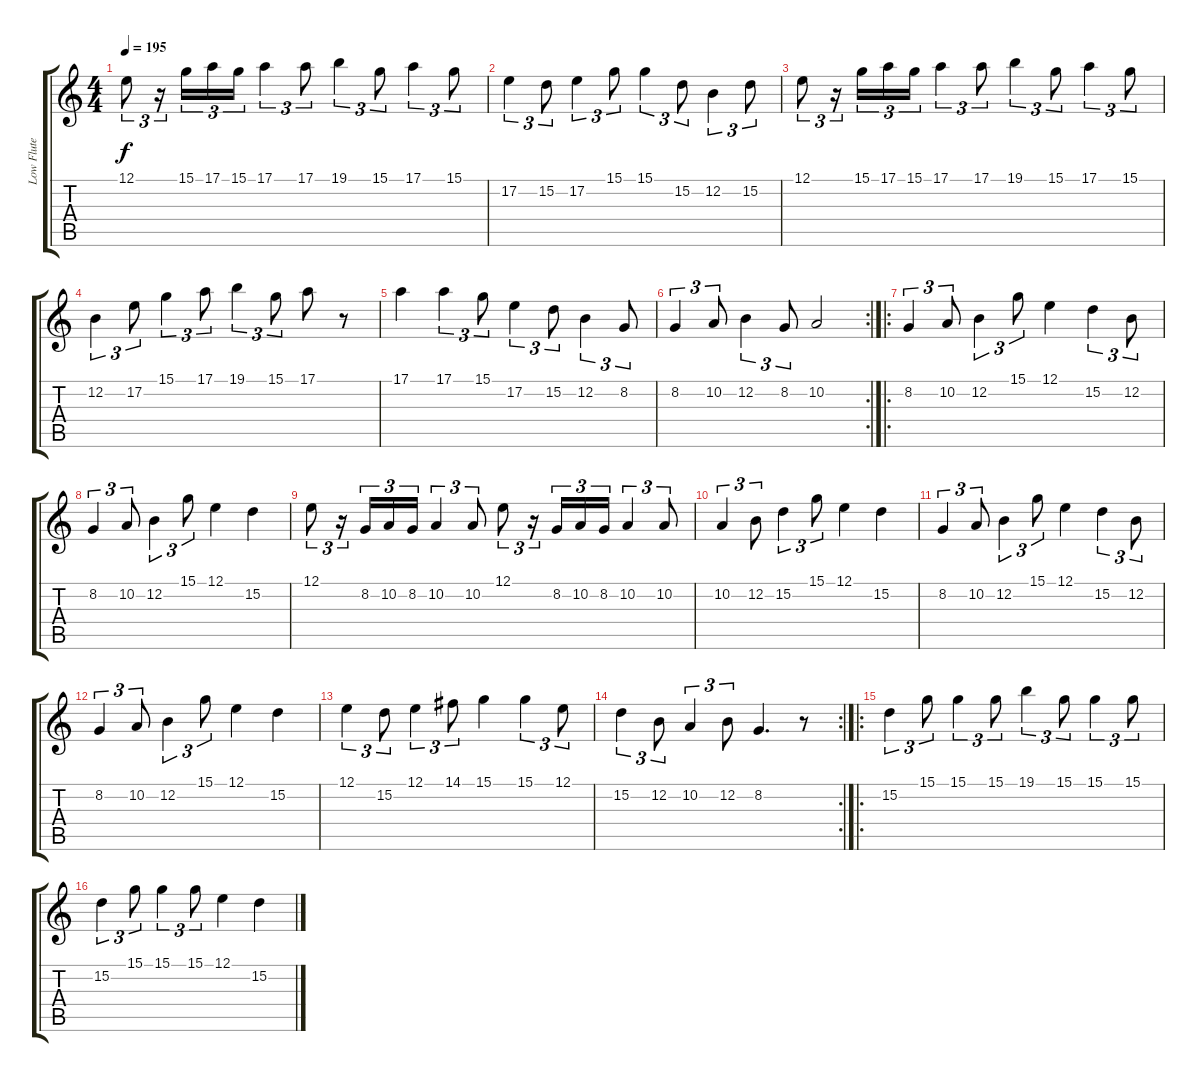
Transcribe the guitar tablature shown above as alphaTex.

\track ("Low Flute" "Low Flute") {instrument flute}
\staff {score tabs}
\tuning (E4 B3 G3 D3 A2 E2) {hide}
\ts (4 4)
\tempo 195
\clef g2
\ks c
12.1.8{tu (3 2) dy f} r.16{tu (3 2)} 15.1.16{tu (3 2)} 17.1.16{tu (3 2)} 15.1.16{tu (3 2)} 17.1.4{tu (3 2)} 17.1.8{tu (3 2)} 19.1.4{tu (3 2)} 15.1.8{tu (3 2)} 17.1.4{tu (3 2)} 15.1.8{tu (3 2)} |
17.2.4{tu (3 2)} 15.2.8{tu (3 2)} 17.2.4{tu (3 2)} 15.1.8{tu (3 2)} 15.1.4{tu (3 2)} 15.2.8{tu (3 2)} 12.2.4{tu (3 2)} 15.2.8{tu (3 2)} |
12.1.8{tu (3 2)} r.16{tu (3 2)} 15.1.16{tu (3 2)} 17.1.16{tu (3 2)} 15.1.16{tu (3 2)} 17.1.4{tu (3 2)} 17.1.8{tu (3 2)} 19.1.4{tu (3 2)} 15.1.8{tu (3 2)} 17.1.4{tu (3 2)} 15.1.8{tu (3 2)} |
12.2.4{tu (3 2)} 17.2.8{tu (3 2)} 15.1.4{tu (3 2)} 17.1.8{tu (3 2)} 19.1.4{tu (3 2)} 15.1.8{tu (3 2)} 17.1.8 r.8 |
17.1.4 17.1.4{tu (3 2)} 15.1.8{tu (3 2)} 17.2.4{tu (3 2)} 15.2.8{tu (3 2)} 12.2.4{tu (3 2)} 8.2.8{tu (3 2)} |
\rc 2
8.2.4{tu (3 2)} 10.2.8{tu (3 2)} 12.2.4{tu (3 2)} 8.2.8{tu (3 2)} 10.2.2 |
\ro
8.2.4{tu (3 2)} 10.2.8{tu (3 2)} 12.2.4{tu (3 2)} 15.1.8{tu (3 2)} 12.1.4 15.2.4{tu (3 2)} 12.2.8{tu (3 2)} |
8.2.4{tu (3 2)} 10.2.8{tu (3 2)} 12.2.4{tu (3 2)} 15.1.8{tu (3 2)} 12.1.4 15.2.4 |
12.1.8{tu (3 2)} r.16{tu (3 2)} 8.2.16{tu (3 2)} 10.2.16{tu (3 2)} 8.2.16{tu (3 2)} 10.2.4{tu (3 2)} 10.2.8{tu (3 2)} 12.1.8{tu (3 2)} r.16{tu (3 2)} 8.2.16{tu (3 2)} 10.2.16{tu (3 2)} 8.2.16{tu (3 2)} 10.2.4{tu (3 2)} 10.2.8{tu (3 2)} |
10.2.4{tu (3 2)} 12.2.8{tu (3 2)} 15.2.4{tu (3 2)} 15.1.8{tu (3 2)} 12.1.4 15.2.4 |
8.2.4{tu (3 2)} 10.2.8{tu (3 2)} 12.2.4{tu (3 2)} 15.1.8{tu (3 2)} 12.1.4 15.2.4{tu (3 2)} 12.2.8{tu (3 2)} |
8.2.4{tu (3 2)} 10.2.8{tu (3 2)} 12.2.4{tu (3 2)} 15.1.8{tu (3 2)} 12.1.4 15.2.4 |
12.1.4{tu (3 2)} 15.2.8{tu (3 2)} 12.1.4{tu (3 2)} 14.1.8{tu (3 2)} 15.1.4 15.1.4{tu (3 2)} 12.1.8{tu (3 2)} |
\rc 2
15.2.4{tu (3 2)} 12.2.8{tu (3 2)} 10.2.4{tu (3 2)} 12.2.8{tu (3 2)} 8.2.4{d} r.8 |
\ro
15.2.4{tu (3 2)} 15.1.8{tu (3 2)} 15.1.4{tu (3 2)} 15.1.8{tu (3 2)} 19.1.4{tu (3 2)} 15.1.8{tu (3 2)} 15.1.4{tu (3 2)} 15.1.8{tu (3 2)} |
15.2.4{tu (3 2)} 15.1.8{tu (3 2)} 15.1.4{tu (3 2)} 15.1.8{tu (3 2)} 12.1.4 15.2.4
